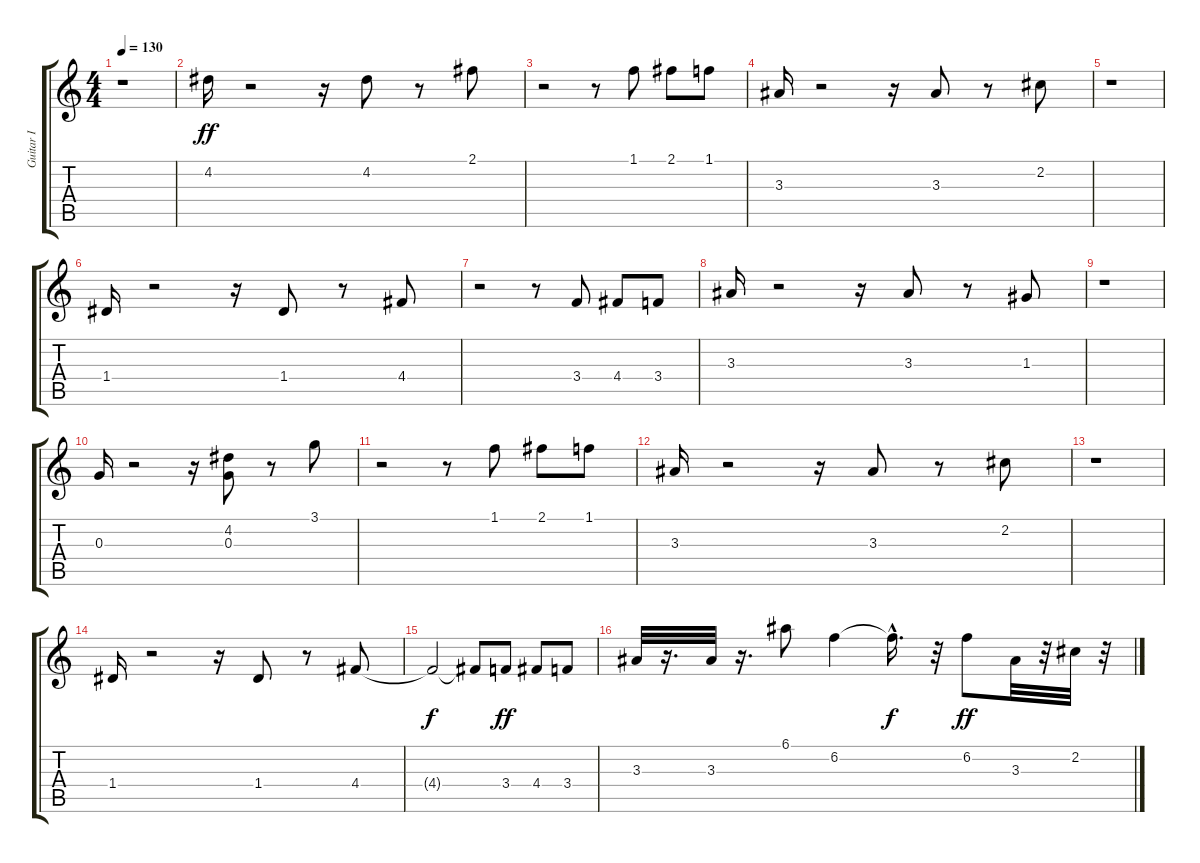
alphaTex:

\track ("Guitar I" "Guitar I") {instrument electricguitarclean}
\staff {score tabs}
\tuning (E4 B3 G3 D3 A2 E2) {hide}
\ts (4 4)
\tempo 130
\clef g2
\ks c
r.1{dy ff} |
4.2.16 r.2 r.16 4.2.8 r.8 2.1.8 |
r.2 r.8 1.1.8 2.1.8 1.1.8 |
3.3.16 r.2 r.16 3.3.8 r.8 2.2.8 |
r.1 |
1.4.16 r.2 r.16 1.4.8 r.8 4.4.8 |
r.2 r.8 3.4.8 4.4.8 3.4.8 |
3.3.16 r.2 r.16 3.3.8 r.8 1.3.8 |
r.1 |
0.3.16 r.2 r.16 (4.2 0.3).8 r.8 3.1.8 |
r.2 r.8 1.1.8 2.1.8 1.1.8 |
3.3.16 r.2 r.16 3.3.8 r.8 2.2.8 |
r.1 |
1.4.16 r.2 r.16 1.4.8 r.8 4.4.8 |
4.4{t}.2{dy f} 4.4{t}.8 3.4.8{dy ff} 4.4.8 3.4.8 |
3.3.32 r.16{d} 3.3.32 r.16{d} 6.1.8 6.2.4 6.2{hac t}.16{d dy f} r.32 6.2.8{dy ff} 3.3.32 r.32 2.2.32 r.32
